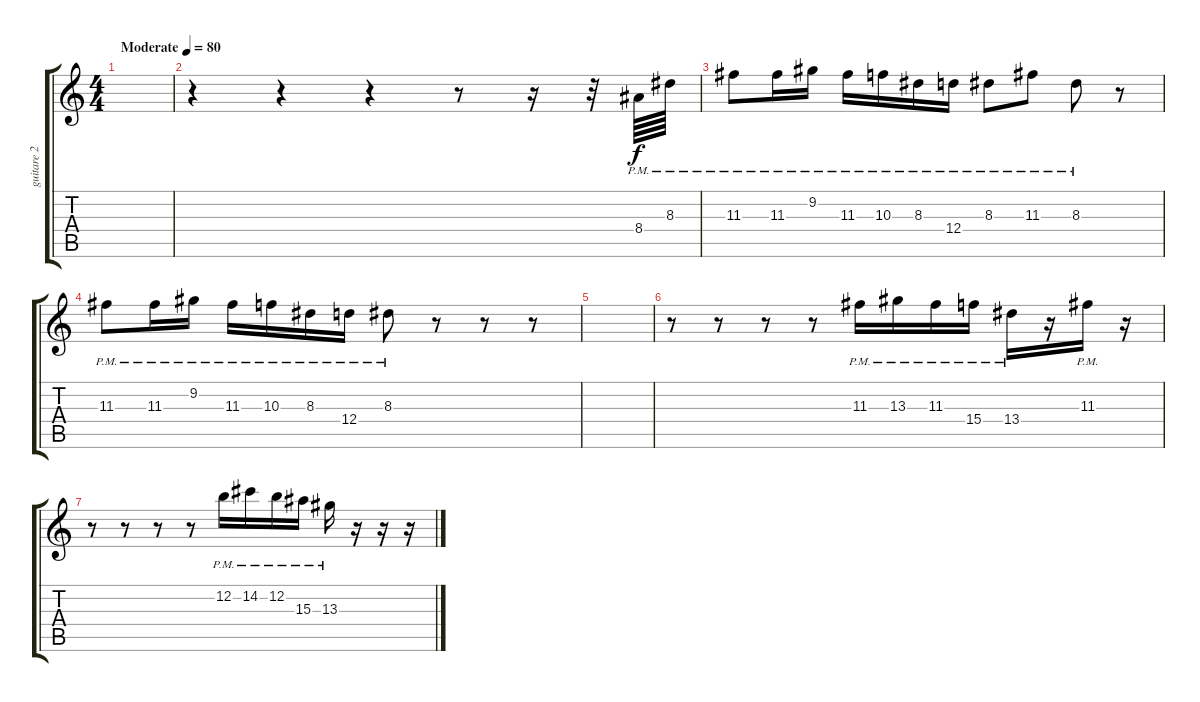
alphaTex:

\track ("guitare 2" "guitare 2") {instrument acousticguitarsteel}
\staff {score tabs}
\tuning (E4 B3 G3 D3 A2 E2) {hide}
\ts (4 4)
\tempo (80 "Moderate")
\clef g2
\ks c
|
r.4 r.4 r.4 r.8 r.16 r.32 8.4{pm}.64 8.3{pm}.64 |
11.3{pm}.8 11.3{pm}.16 9.2{pm}.16 11.3{pm}.16 10.3{pm}.16 8.3{pm}.16 12.4{pm}.16 8.3{pm}.8 11.3{pm}.8 8.3{pm}.8 r.8 |
11.3{pm}.8 11.3{pm}.16 9.2{pm}.16 11.3{pm}.16 10.3{pm}.16 8.3{pm}.16 12.4{pm}.16 8.3{pm}.8 r.8 r.8 r.8 |
|
r.8 r.8 r.8 r.8 11.3{pm}.16 13.3{pm}.16 11.3{pm}.16 15.4{pm}.16 13.4{pm}.16 r.16 11.3{pm}.16 r.16 |
r.8 r.8 r.8 r.8 12.2{pm}.16 14.2{pm}.16 12.2{pm}.16 15.3{pm}.16 13.3{pm}.16 r.16 r.16 r.16
